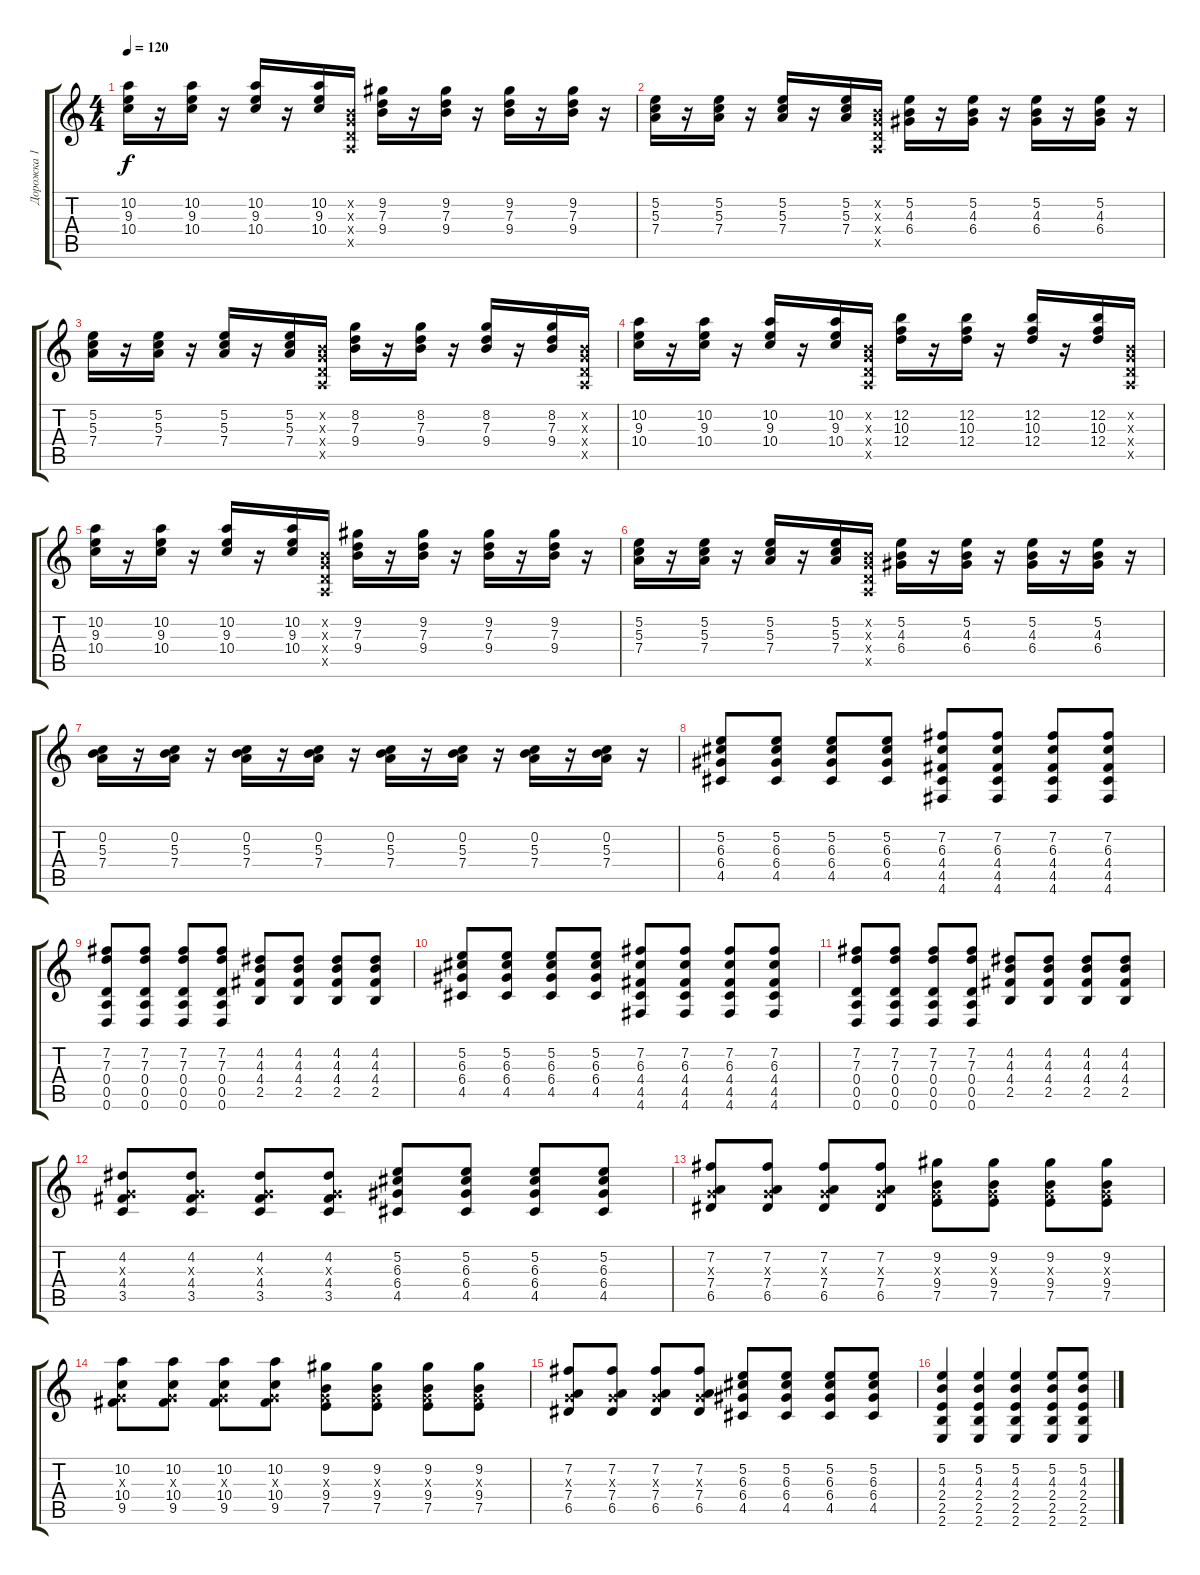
\track ("Дорожка 1" "Дорожка 1") {instrument overdrivenguitar}
\staff {score tabs}
\tuning (E4 B3 G3 D3 A2 D2) {hide}
\ts (4 4)
\tempo 120
\clef g2
\ks c
(10.2 9.3 10.4).16{dy f} r.16 (10.2 9.3 10.4).16 r.16 (10.2 9.3 10.4).16 r.16 (10.2 9.3 10.4).16 (0.2{x} 0.3{x} 0.4{x} 0.5{x}).16 (9.2 7.3 9.4).16 r.16 (9.2 7.3 9.4).16 r.16 (9.2 7.3 9.4).16 r.16 (9.2 7.3 9.4).16 r.16 |
(5.2 5.3 7.4).16 r.16 (5.2 5.3 7.4).16 r.16 (5.2 5.3 7.4).16 r.16 (5.2 5.3 7.4).16 (0.2{x} 0.3{x} 0.4{x} 0.5{x}).16 (5.2 4.3 6.4).16 r.16 (5.2 4.3 6.4).16 r.16 (5.2 4.3 6.4).16 r.16 (5.2 4.3 6.4).16 r.16 |
(5.2 5.3 7.4).16 r.16 (5.2 5.3 7.4).16 r.16 (5.2 5.3 7.4).16 r.16 (5.2 5.3 7.4).16 (0.2{x} 0.3{x} 0.4{x} 0.5{x}).16 (8.2 7.3 9.4).16 r.16 (8.2 7.3 9.4).16 r.16 (8.2 7.3 9.4).16 r.16 (8.2 7.3 9.4).16 (0.2{x} 0.3{x} 0.4{x} 0.5{x}).16 |
(10.2 9.3 10.4).16 r.16 (10.2 9.3 10.4).16 r.16 (10.2 9.3 10.4).16 r.16 (10.2 9.3 10.4).16 (0.2{x} 0.3{x} 0.4{x} 0.5{x}).16 (12.2 10.3 12.4).16 r.16 (12.2 10.3 12.4).16 r.16 (12.2 10.3 12.4).16 r.16 (12.2 10.3 12.4).16 (0.2{x} 0.3{x} 0.4{x} 0.5{x}).16 |
(10.2 9.3 10.4).16 r.16 (10.2 9.3 10.4).16 r.16 (10.2 9.3 10.4).16 r.16 (10.2 9.3 10.4).16 (0.2{x} 0.3{x} 0.4{x} 0.5{x}).16 (9.2 7.3 9.4).16 r.16 (9.2 7.3 9.4).16 r.16 (9.2 7.3 9.4).16 r.16 (9.2 7.3 9.4).16 r.16 |
(5.2 5.3 7.4).16 r.16 (5.2 5.3 7.4).16 r.16 (5.2 5.3 7.4).16 r.16 (5.2 5.3 7.4).16 (0.2{x} 0.3{x} 0.4{x} 0.5{x}).16 (5.2 4.3 6.4).16 r.16 (5.2 4.3 6.4).16 r.16 (5.2 4.3 6.4).16 r.16 (5.2 4.3 6.4).16 r.16 |
(0.2 5.3 7.4).16 r.16 (0.2 5.3 7.4).16 r.16 (0.2 5.3 7.4).16 r.16 (0.2 5.3 7.4).16 r.16 (0.2 5.3 7.4).16 r.16 (0.2 5.3 7.4).16 r.16 (0.2 5.3 7.4).16 r.16 (0.2 5.3 7.4).16 r.16 |
(5.2 6.3 6.4 4.5).8 (5.2 6.3 6.4 4.5).8 (5.2 6.3 6.4 4.5).8 (5.2 6.3 6.4 4.5).8 (7.2 6.3 4.4 4.5 4.6).8 (7.2 6.3 4.4 4.5 4.6).8 (7.2 6.3 4.4 4.5 4.6).8 (7.2 6.3 4.4 4.5 4.6).8 |
(7.2 7.3 0.4 0.5 0.6).8 (7.2 7.3 0.4 0.5 0.6).8 (7.2 7.3 0.4 0.5 0.6).8 (7.2 7.3 0.4 0.5 0.6).8 (4.2 4.3 4.4 2.5).8 (4.2 4.3 4.4 2.5).8 (4.2 4.3 4.4 2.5).8 (4.2 4.3 4.4 2.5).8 |
(5.2 6.3 6.4 4.5).8 (5.2 6.3 6.4 4.5).8 (5.2 6.3 6.4 4.5).8 (5.2 6.3 6.4 4.5).8 (7.2 6.3 4.4 4.5 4.6).8 (7.2 6.3 4.4 4.5 4.6).8 (7.2 6.3 4.4 4.5 4.6).8 (7.2 6.3 4.4 4.5 4.6).8 |
(7.2 7.3 0.4 0.5 0.6).8 (7.2 7.3 0.4 0.5 0.6).8 (7.2 7.3 0.4 0.5 0.6).8 (7.2 7.3 0.4 0.5 0.6).8 (4.2 4.3 4.4 2.5).8 (4.2 4.3 4.4 2.5).8 (4.2 4.3 4.4 2.5).8 (4.2 4.3 4.4 2.5).8 |
(4.2 0.3{x} 4.4 3.5).8 (4.2 0.3{x} 4.4 3.5).8 (4.2 0.3{x} 4.4 3.5).8 (4.2 0.3{x} 4.4 3.5).8 (5.2 6.3 6.4 4.5).8 (5.2 6.3 6.4 4.5).8 (5.2 6.3 6.4 4.5).8 (5.2 6.3 6.4 4.5).8 |
(7.2 0.3{x} 7.4 6.5).8 (7.2 0.3{x} 7.4 6.5).8 (7.2 0.3{x} 7.4 6.5).8 (7.2 0.3{x} 7.4 6.5).8 (9.2 0.3{x} 9.4 7.5).8 (9.2 0.3{x} 9.4 7.5).8 (9.2 0.3{x} 9.4 7.5).8 (9.2 0.3{x} 9.4 7.5).8 |
(10.2 0.3{x} 10.4 9.5).8 (10.2 0.3{x} 10.4 9.5).8 (10.2 0.3{x} 10.4 9.5).8 (10.2 0.3{x} 10.4 9.5).8 (9.2 0.3{x} 9.4 7.5).8 (9.2 0.3{x} 9.4 7.5).8 (9.2 0.3{x} 9.4 7.5).8 (9.2 0.3{x} 9.4 7.5).8 |
(7.2 0.3{x} 7.4 6.5).8 (7.2 0.3{x} 7.4 6.5).8 (7.2 0.3{x} 7.4 6.5).8 (7.2 0.3{x} 7.4 6.5).8 (5.2 6.3 6.4 4.5).8 (5.2 6.3 6.4 4.5).8 (5.2 6.3 6.4 4.5).8 (5.2 6.3 6.4 4.5).8 |
(5.2 4.3 2.4 2.5 2.6).4 (5.2 4.3 2.4 2.5 2.6).4 (5.2 4.3 2.4 2.5 2.6).4 (5.2 4.3 2.4 2.5 2.6).8 (5.2 4.3 2.4 2.5 2.6).8
